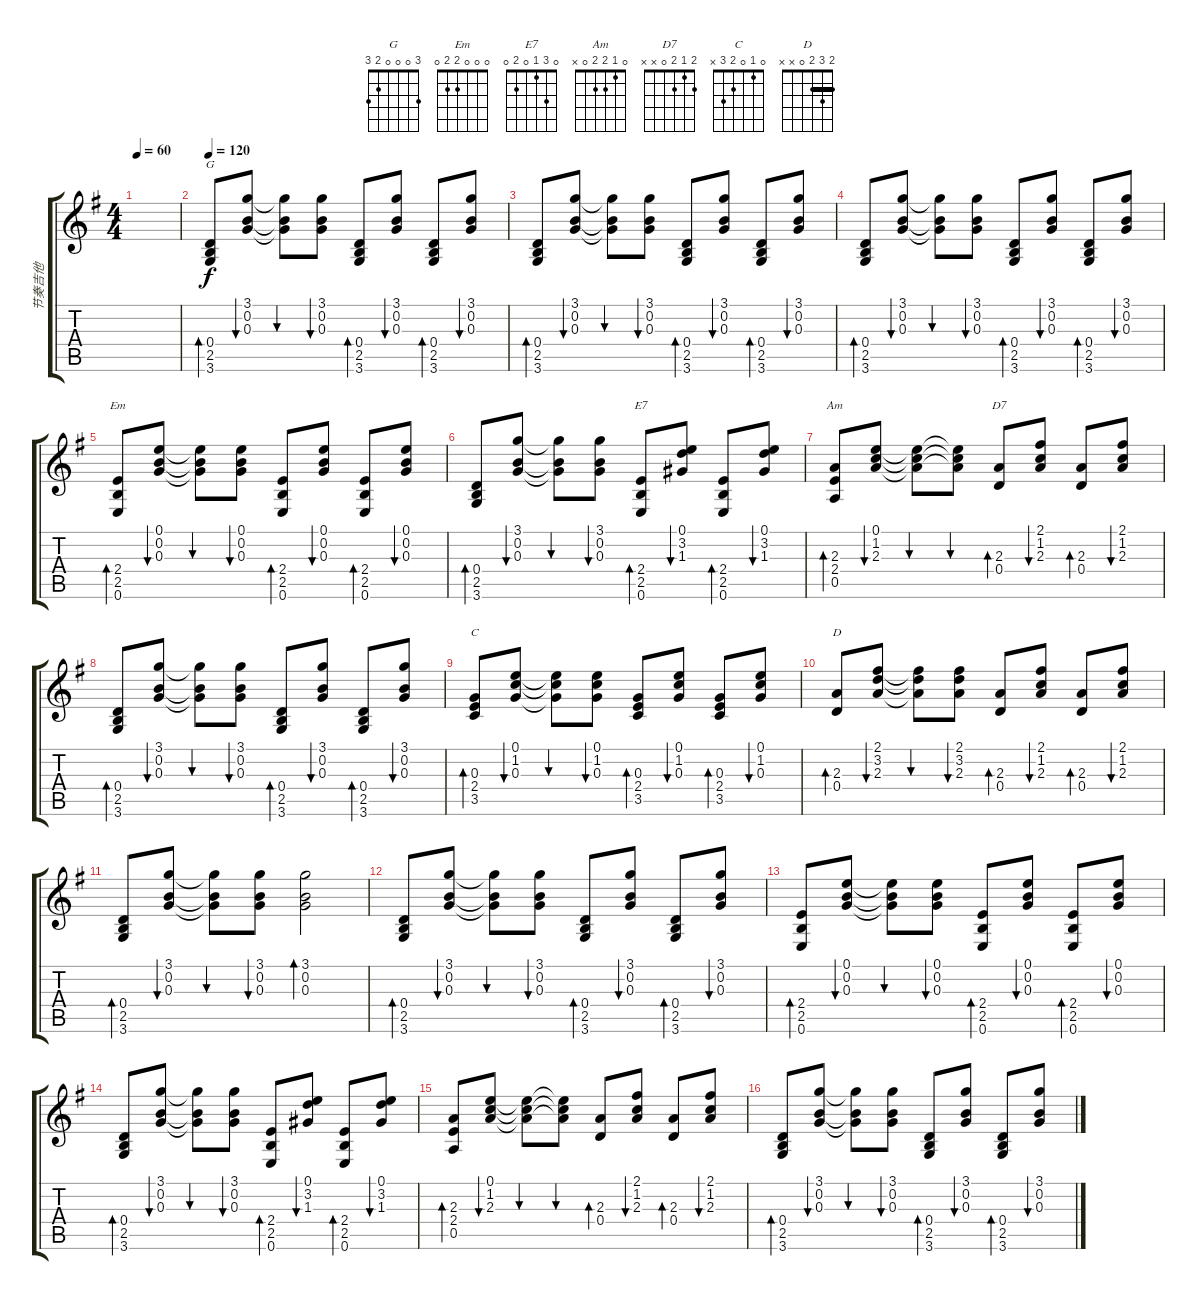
\track ("节奏吉他" "节奏吉他") {instrument acousticguitarnylon}
\staff {score tabs}
\tuning (E4 B3 G3 D3 A2 E2) {hide}
\chord ("G" 3 0 0 0 2 3)
\chord ("Em" 0 0 0 2 2 0)
\chord ("E7" 0 3 1 0 2 0)
\chord ("Am" 0 1 2 2 0 x)
\chord ("D7" 2 1 2 0 x x)
\chord ("C" 0 1 0 2 3 x)
\chord ("D" 2 3 2 0 x x) {barre 2}
\ts (4 4)
\tempo 60
\clef g2
\ks g
|
\tempo 120
(0.4 2.5 3.6).8{bd 60 ch "G"} (3.1 0.2 0.3).8{bu 60} (3.1{t} 0.2{t} 0.3{t}).8{bu 60} (3.1 0.2 0.3).8{bu 60} (0.4 2.5 3.6).8{bd 60} (3.1 0.2 0.3).8{bu 60} (0.4 2.5 3.6).8{bd 60} (3.1 0.2 0.3).8{bu 60} |
(0.4 2.5 3.6).8{bd 60} (3.1 0.2 0.3).8{bu 60} (3.1{t} 0.2{t} 0.3{t}).8{bu 60} (3.1 0.2 0.3).8{bu 60} (0.4 2.5 3.6).8{bd 60} (3.1 0.2 0.3).8{bu 60} (0.4 2.5 3.6).8{bd 60} (3.1 0.2 0.3).8{bu 60} |
(0.4 2.5 3.6).8{bd 60} (3.1 0.2 0.3).8{bu 60} (3.1{t} 0.2{t} 0.3{t}).8{bu 60} (3.1 0.2 0.3).8{bu 60} (0.4 2.5 3.6).8{bd 60} (3.1 0.2 0.3).8{bu 60} (0.4 2.5 3.6).8{bd 60} (3.1 0.2 0.3).8{bu 60} |
(2.4 2.5 0.6).8{bd 60 ch "Em"} (0.1 0.2 0.3).8{bu 60} (0.1{t} 0.2{t} 0.3{t}).8{bu 60} (0.1 0.2 0.3).8{bu 60} (2.4 2.5 0.6).8{bd 60} (0.1 0.2 0.3).8{bu 60} (2.4 2.5 0.6).8{bd 60} (0.1 0.2 0.3).8{bu 60} |
(0.4 2.5 3.6).8{bd 60} (3.1 0.2 0.3).8{bu 60} (3.1{t} 0.2{t} 0.3{t}).8{bu 60} (3.1 0.2 0.3).8{bu 60} (2.4 2.5 0.6).8{bd 60 ch "E7"} (0.1 3.2 1.3).8{bu 60} (2.4 2.5 0.6).8{bd 60} (0.1 3.2 1.3).8{bu 60} |
(2.3 2.4 0.5).8{bd 60 ch "Am"} (0.1 1.2 2.3).8{bu 60} (0.1{t} 1.2{t} 2.3{t}).8{bu 60} (0.1{t} 1.2{t} 2.3{t}).8{bu 60} (2.3 0.4).8{bd 60 ch "D7"} (2.1 1.2 2.3).8{bu 60} (2.3 0.4).8{bd 60} (2.1 1.2 2.3).8{bu 60 txt ""} |
(0.4 2.5 3.6).8{bd 60} (3.1 0.2 0.3).8{bu 60} (3.1{t} 0.2{t} 0.3{t}).8{bu 60} (3.1 0.2 0.3).8{bu 60} (0.4 2.5 3.6).8{bd 60} (3.1 0.2 0.3).8{bu 60} (0.4 2.5 3.6).8{bd 60} (3.1 0.2 0.3).8{bu 60} |
(0.3 2.4 3.5).8{bd 60 ch "C"} (0.1 1.2 0.3).8{bu 60} (0.1{t} 1.2{t} 0.3{t}).8{bu 60} (0.1 1.2 0.3).8{bu 60} (0.3 2.4 3.5).8{bd 60} (0.1 1.2 0.3).8{bu 60} (0.3 2.4 3.5).8{bd 60} (0.1 1.2 0.3).8{bu 60} |
(2.3 0.4).8{bd 60 ch "D"} (2.1 3.2 2.3).8{bu 60} (2.1{t} 3.2{t} 2.3{t}).8{bu 60} (2.1 3.2 2.3).8{bu 60} (2.3 0.4).8{bd 60} (2.1 1.2 2.3).8{bu 60} (2.3 0.4).8{bd 60} (2.1 1.2 2.3).8{bu 60} |
(0.4 2.5 3.6).8{bd 60} (3.1 0.2 0.3).8{bu 60} (3.1{t} 0.2{t} 0.3{t}).8{bu 60} (3.1 0.2 0.3).8{bu 60} (3.1 0.2 0.3).2{bd 60} |
(0.4 2.5 3.6).8{bd 60} (3.1 0.2 0.3).8{bu 60} (3.1{t} 0.2{t} 0.3{t}).8{bu 60} (3.1 0.2 0.3).8{bu 60} (0.4 2.5 3.6).8{bd 60} (3.1 0.2 0.3).8{bu 60} (0.4 2.5 3.6).8{bd 60} (3.1 0.2 0.3).8{bu 60} |
(2.4 2.5 0.6).8{bd 60} (0.1 0.2 0.3).8{bu 60} (0.1{t} 0.2{t} 0.3{t}).8{bu 60} (0.1 0.2 0.3).8{bu 60} (2.4 2.5 0.6).8{bd 60} (0.1 0.2 0.3).8{bu 60} (2.4 2.5 0.6).8{bd 60} (0.1 0.2 0.3).8{bu 60} |
(0.4 2.5 3.6).8{bd 60} (3.1 0.2 0.3).8{bu 60} (3.1{t} 0.2{t} 0.3{t}).8{bu 60} (3.1 0.2 0.3).8{bu 60} (2.4 2.5 0.6).8{bd 60} (0.1 3.2 1.3).8{bu 60} (2.4 2.5 0.6).8{bd 60} (0.1 3.2 1.3).8{bu 60} |
(2.3 2.4 0.5).8{bd 60} (0.1 1.2 2.3).8{bu 60} (0.1{t} 1.2{t} 2.3{t}).8{bu 60} (0.1{t} 1.2{t} 2.3{t}).8{bu 60} (2.3 0.4).8{bd 60} (2.1 1.2 2.3).8{bu 60} (2.3 0.4).8{bd 60} (2.1 1.2 2.3).8{bu 60} |
(0.4 2.5 3.6).8{bd 60} (3.1 0.2 0.3).8{bu 60} (3.1{t} 0.2{t} 0.3{t}).8{bu 60} (3.1 0.2 0.3).8{bu 60} (0.4 2.5 3.6).8{bd 60} (3.1 0.2 0.3).8{bu 60} (0.4 2.5 3.6).8{bd 60} (3.1 0.2 0.3).8{bu 60}
